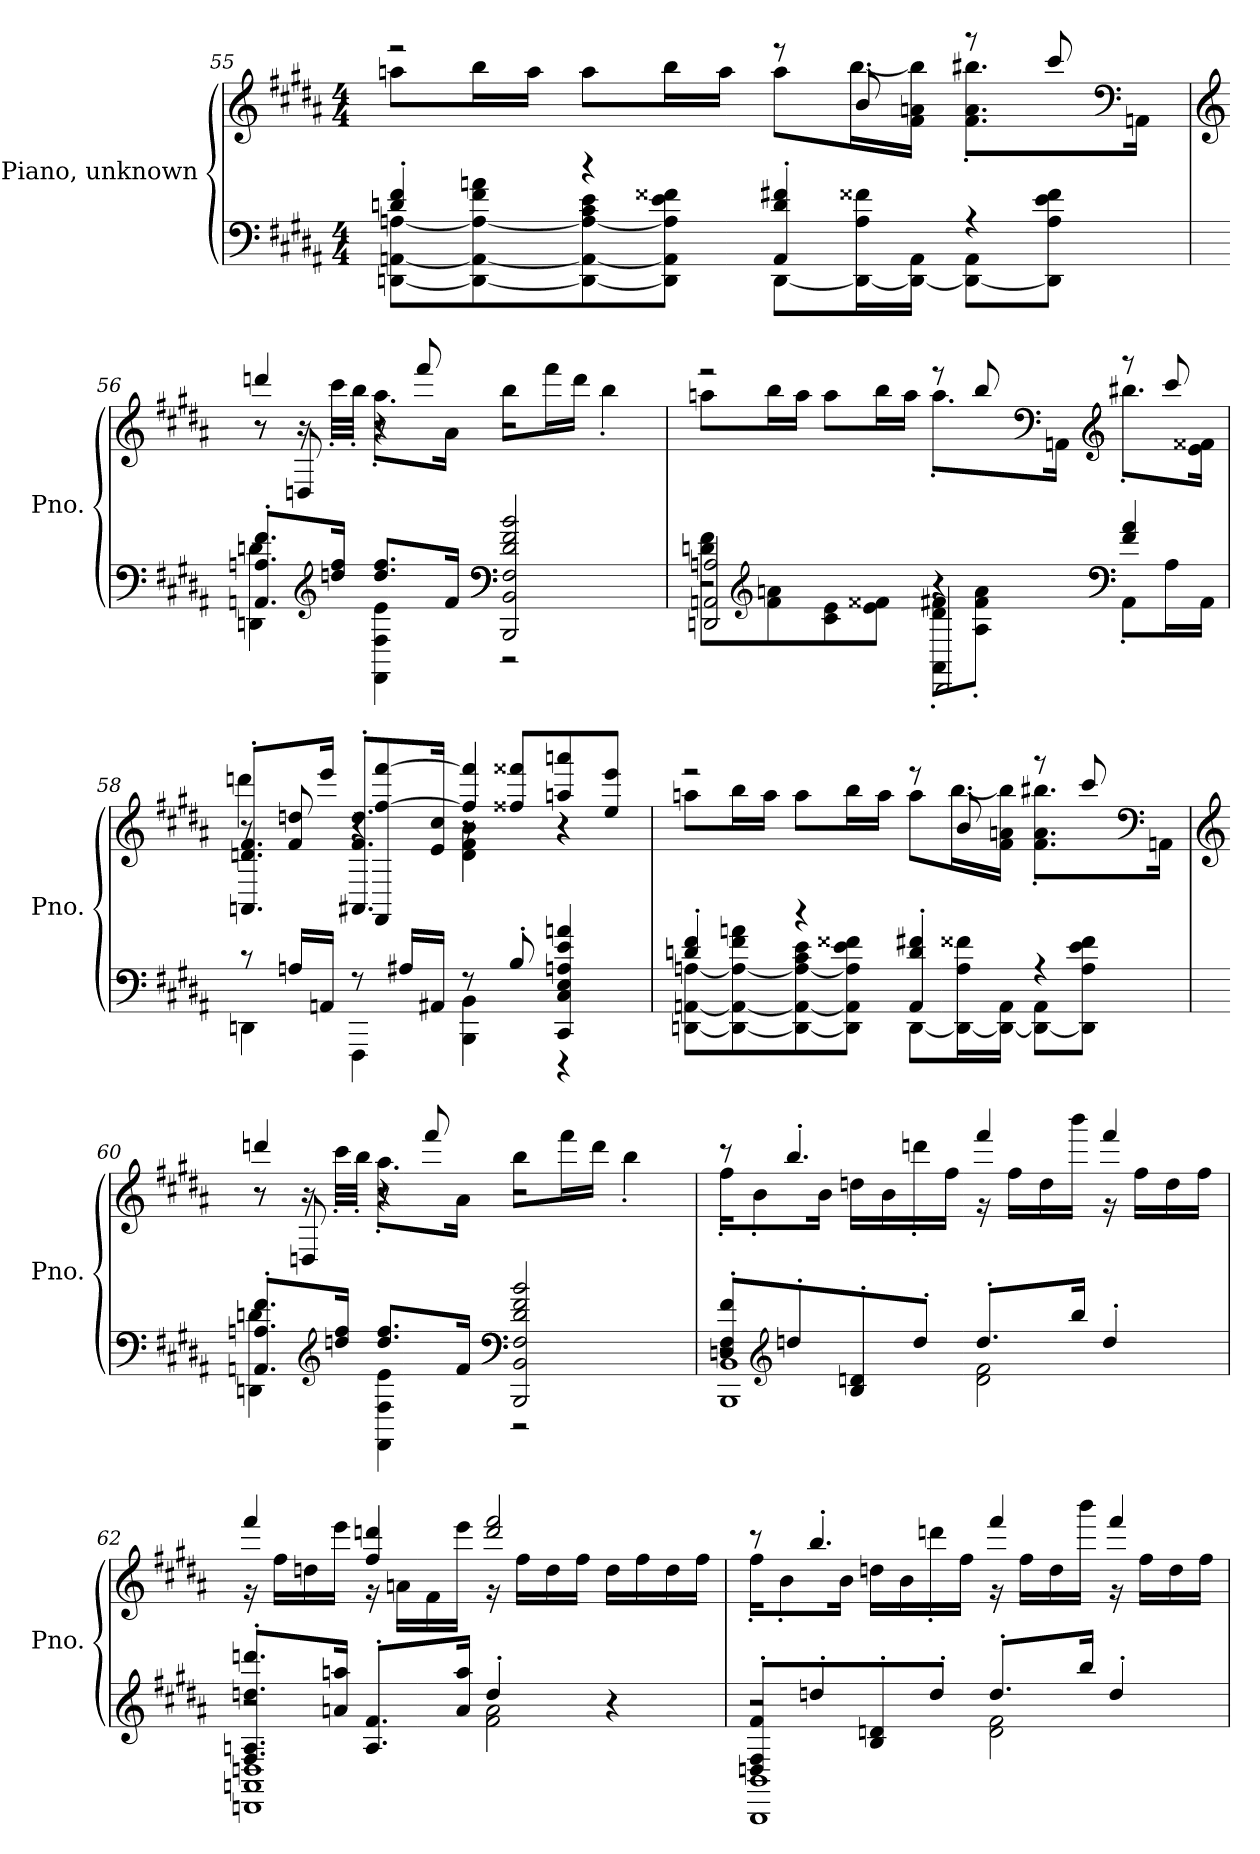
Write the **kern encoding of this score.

**kern	**kern
*part1	*part1
*staff2	*staff1
*I"Piano, unknown	*
*I'Pno.	*
*clefF4	*clefG2
*k[f#c#g#d#a#]	*k[f#c#g#d#a#]
*M4/4	*M4/4
=55	=55
*^	*^
4dn/' 4f#/'	[8DDn\ [8AAn\ [8An\L	2r	8aan\L
.	8DD\_ 8AA\_ 8A\_ 8f#\ 8an\	.	16bb\L
.	.	.	16aa\JJ
4r	8DD\_ 8AA\_ 8A\_ 8c#\ 8e\	.	8aa\L
.	8DD\] 8AA\] 8A\] 8e\ 8f##X\J	.	16bb\L
.	.	.	16aa\JJ
4AA/' 4d/' 4f#X/'	[8DD\L	8r	8aa\L
.	16DD\_ 16A\ 16f##X\L	8b'/	[16bb\L
.	16DD\_ 16AA\JJ	.	16f#\ 16an\ 16bb\]JJ
4r	8DD\_ 8AA\L	8r	8.f#\' 8.a\' 8.bb#X\'L
.	8DD\] 8A\ 8e\ 8f##\J	8ccc#/	.
*	*	*clefF4	*
.	.	.	16AAn\Jk
*	*	*v	*v
!!LO:LB:g=z
=56	=56	=56
*	*	*clefG2
*	*	*^
*	*	*	*^
8.AAn/' 8.An/' 8.f#/'L	4DDn\ 4dn\	4dddn/	8r	8r
.	.	.	16r	8Dn/
*clefG2	*	*	*	*
16ddn/ 16ff#/Jk	.	.	32ccc#'\LLL	.
.	.	.	32bb'\JJJ	.
8.dd/ 8.ff#/L	4FF#\ 4F#\ 4e\	8r	8.aa#'\L	4r
.	.	8fff#/	.	.
16f#/Jk	.	.	16a#\Jk	.
*clefF4	*	*	*	*
2BBB/ 2BB/ 2F#/ 2d/ 2f#/ 2b/	2r	2r	8bb\L	2r
.	.	.	16fff#\L	.
.	.	.	16ddd\JJ	.
.	.	.	4bb'\	.
*	*	*	*v	*v
!!LO:LB:g=z
=57	=57	=57	=57
*	*^	*	*
2r	8dn\ 8f#\L	2DDn/ 2AAn/ 2An/	2r	8aan\L
*clefG2	*	*	*	*
.	8f#\ 8an\	.	.	16bb\L
.	.	.	.	16aa\JJ
.	8c#\ 8e\	.	.	8aa\L
.	8e\ 8f##X\J	.	.	16bb\L
.	.	.	.	16aa\JJ
4r	8AA\' 8d\' 8f#X\'L	2DD/	8r	8.aa'\L
.	8A\' 8f#\' 8a\'J	.	8bb/	.
*	*	*	*clefF4	*
.	.	.	.	16AAn\Jk
*clefF4	*	*	*clefG2	*
4f#/ 4a/	8AA'\L	.	8r	8.bb#X'\L
.	16A\L	.	8ccc#/	.
.	16AA\JJ	.	.	16e\ 16f##X\Jk
*	*v	*v	*	*
!!LO:LB:g=z
=58	=58	=58	=58
*	*	*	*^
8r	4DDn\	8.AAn/' 8.dn/' 8.f#/'L	4dddn\	8r
16An/LL	.	.	.	8f#/ 8ddn/
16AAn/JJ	.	16eee/Jk	.	.
8r	4FFF#\	8.AA#X/' 8.f#/' 8.dd/'L	4r	4FF#/ [4ff#/ [4fff#/
16A#X/LL	.	.	.	.
16AA#X/JJ	.	16e/ 16cc#/Jk	.	.
8r	4BBB\ 4BB\	8r	4d\ 4f#\ 4b\	4ff#/] 4fff#/]
8B'/	.	8ff##X/ 8fff##X/L	.	.
4CC#/ 4C#/ 4E/ 4An/ 4e/ 4an/	4r	8aan/ 8aaan/	4r	4r
.	.	8ee/ 8eee/J	.	.
*	*	*	*v	*v
=59	=59	=59	=59
4dn/' 4f#/'	[8DDn\ [8AAn\ [8An\L	2r	8aan\L
.	8DD\_ 8AA\_ 8A\_ 8f#\ 8an\	.	16bb\L
.	.	.	16aa\JJ
4r	8DD\_ 8AA\_ 8A\_ 8c#\ 8e\	.	8aa\L
.	8DD\] 8AA\] 8A\] 8e\ 8f##X\J	.	16bb\L
.	.	.	16aa\JJ
4AA/' 4d/' 4f#X/'	[8DD\L	8r	8aa\L
.	16DD\_ 16A\ 16f##X\L	8b'/	[16bb\L
.	16DD\_ 16AA\JJ	.	16f#\ 16an\ 16bb\]JJ
4r	8DD\_ 8AA\L	8r	8.f#\' 8.a\' 8.bb#X\'L
.	8DD\] 8A\ 8e\ 8f##\J	8ccc#/	.
*	*	*clefF4	*
.	.	.	16AAn\Jk
*	*	*v	*v
!!LO:PB:g=z
=60	=60	=60
*	*	*clefG2
*	*	*^
*	*	*	*^
8.AAn/' 8.An/' 8.f#/'L	4DDn\ 4dn\	4dddn/	8r	8r
.	.	.	16r	8Dn/
*clefG2	*	*	*	*
16ddn/ 16ff#/Jk	.	.	32ccc#'\LLL	.
.	.	.	32bb'\JJJ	.
8.dd/ 8.ff#/L	4FF#\ 4F#\ 4e\	8r	8.aa#'\L	4r
.	.	8fff#/	.	.
16f#/Jk	.	.	16a#\Jk	.
*clefF4	*	*	*	*
2BBB/ 2BB/ 2F#/ 2d/ 2f#/ 2b/	2r	2r	8bb\L	2r
.	.	.	16fff#\L	.
.	.	.	16ddd\JJ	.
.	.	.	4bb'\	.
*	*	*	*v	*v
=61	=61	=61	=61
*	*^	*	*
8Dn/' 8F#/' 8f#/'L	2r	1BBB 1BB	8r	16ff#'\KL
.	.	.	.	8b'\
*clefG2	*	*	*	*
8ddn'/	.	.	4.bb'/	.
.	.	.	.	16b\Jk
8B/' 8dn/'	.	.	.	16ddn\LL
.	.	.	.	16b\
8dd'/J	.	.	.	16dddn'\
.	.	.	.	16ff#\JJ
8.dd'/L	2d\ 2f#\	.	4fff#/	16r
.	.	.	.	16ff#\LL
.	.	.	.	16dd\
16bb/Jk	.	.	.	16bbb\JJ
4dd'/	.	.	4fff#/	16r
.	.	.	.	16ff#\LL
.	.	.	.	16dd\
.	.	.	.	16ff#\JJ
!!LO:LB:g=z	!!
=62	=62	=62	=62	=62
8.F#/' 8.An/' 8.ddn/' 8.dddn/'L	2r	1DDn 1AAn 1Dn	4fff#/	16r
.	.	.	.	16ff#\LL
.	.	.	.	16ddn\
16an/ 16aan/Jk	.	.	.	16eee\JJ
8.A/' 8.f#/'L	.	.	4ff#/ 4dddn/	16r
.	.	.	.	16an\LL
.	.	.	.	16f#\
16a/ 16aa/Jk	.	.	.	16eee\JJ
4dd'/	2f#\ 2a\	.	2ddd/ 2fff#/	16r
.	.	.	.	16ff#\LL
.	.	.	.	16dd\
.	.	.	.	16ff#\JJ
4r	.	.	.	16dd\LL
.	.	.	.	16ff#\
.	.	.	.	16dd\
.	.	.	.	16ff#\JJ
=63	=63	=63	=63	=63
8Dn/' 8F#/' 8f#/'L	2r	1BBB 1BB	8r	16ff#'\KL
.	.	.	.	8b'\
8ddn'/	.	.	4.bb'/	.
.	.	.	.	16b\Jk
8B/' 8dn/'	.	.	.	16ddn\LL
.	.	.	.	16b\
8dd'/J	.	.	.	16dddn'\
.	.	.	.	16ff#\JJ
8.dd'/L	2d\ 2f#\	.	4fff#/	16r
.	.	.	.	16ff#\LL
.	.	.	.	16dd\
16bb/Jk	.	.	.	16bbb\JJ
4dd'/	.	.	4fff#/	16r
.	.	.	.	16ff#\LL
.	.	.	.	16dd\
.	.	.	.	16ff#\JJ
*v	*v	*v	*	*
*	*v	*v
=	=
*-	*-
